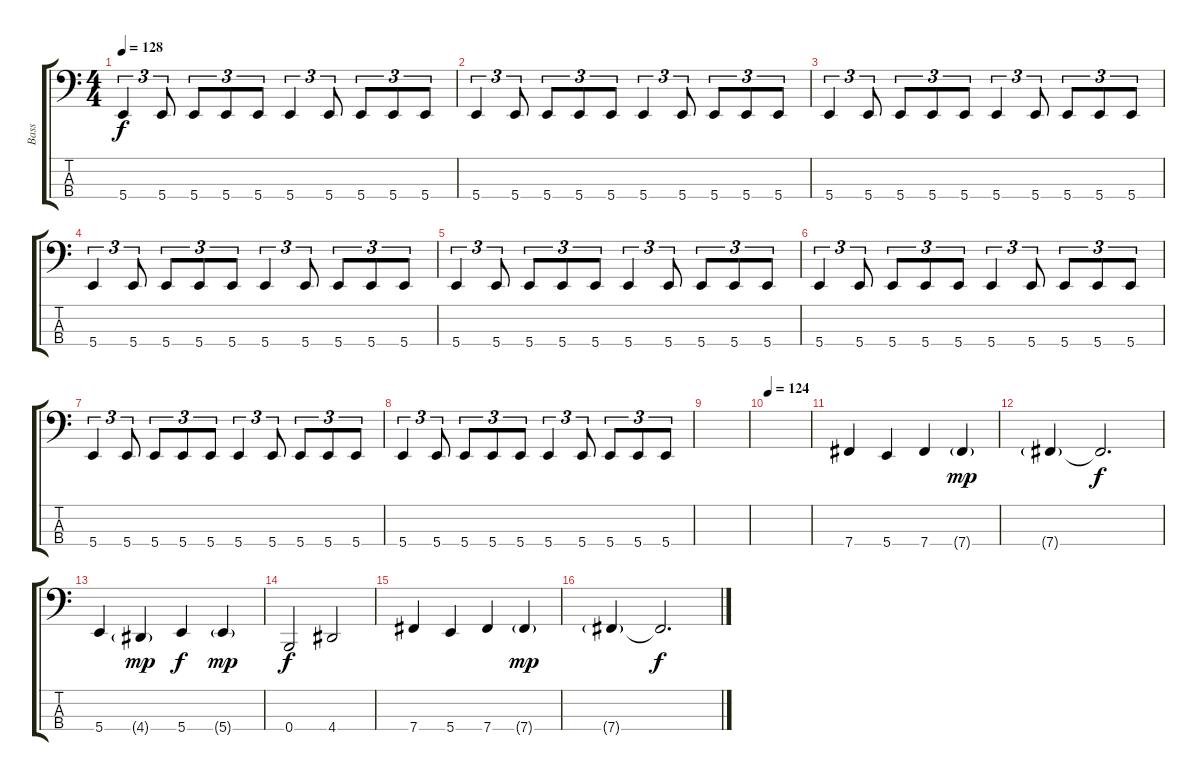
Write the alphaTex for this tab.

\track ("Bass" "Bass") {instrument electricbassfinger}
\staff {score tabs}
\tuning (E2 B1 Gb1 B0) {hide}
\ts (4 4)
\tempo 128
\clef f4
\ks c
5.4.4{tu (3 2) dy f} 5.4.8{tu (3 2)} 5.4.8{tu (3 2)} 5.4.8{tu (3 2)} 5.4.8{tu (3 2)} 5.4.4{tu (3 2)} 5.4.8{tu (3 2)} 5.4.8{tu (3 2)} 5.4.8{tu (3 2)} 5.4.8{tu (3 2)} |
5.4.4{tu (3 2)} 5.4.8{tu (3 2)} 5.4.8{tu (3 2)} 5.4.8{tu (3 2)} 5.4.8{tu (3 2)} 5.4.4{tu (3 2)} 5.4.8{tu (3 2)} 5.4.8{tu (3 2)} 5.4.8{tu (3 2)} 5.4.8{tu (3 2)} |
5.4.4{tu (3 2)} 5.4.8{tu (3 2)} 5.4.8{tu (3 2)} 5.4.8{tu (3 2)} 5.4.8{tu (3 2)} 5.4.4{tu (3 2)} 5.4.8{tu (3 2)} 5.4.8{tu (3 2)} 5.4.8{tu (3 2)} 5.4.8{tu (3 2)} |
5.4.4{tu (3 2)} 5.4.8{tu (3 2)} 5.4.8{tu (3 2)} 5.4.8{tu (3 2)} 5.4.8{tu (3 2)} 5.4.4{tu (3 2)} 5.4.8{tu (3 2)} 5.4.8{tu (3 2)} 5.4.8{tu (3 2)} 5.4.8{tu (3 2)} |
5.4.4{tu (3 2)} 5.4.8{tu (3 2)} 5.4.8{tu (3 2)} 5.4.8{tu (3 2)} 5.4.8{tu (3 2)} 5.4.4{tu (3 2)} 5.4.8{tu (3 2)} 5.4.8{tu (3 2)} 5.4.8{tu (3 2)} 5.4.8{tu (3 2)} |
5.4.4{tu (3 2)} 5.4.8{tu (3 2)} 5.4.8{tu (3 2)} 5.4.8{tu (3 2)} 5.4.8{tu (3 2)} 5.4.4{tu (3 2)} 5.4.8{tu (3 2)} 5.4.8{tu (3 2)} 5.4.8{tu (3 2)} 5.4.8{tu (3 2)} |
5.4.4{tu (3 2)} 5.4.8{tu (3 2)} 5.4.8{tu (3 2)} 5.4.8{tu (3 2)} 5.4.8{tu (3 2)} 5.4.4{tu (3 2)} 5.4.8{tu (3 2)} 5.4.8{tu (3 2)} 5.4.8{tu (3 2)} 5.4.8{tu (3 2)} |
5.4.4{tu (3 2)} 5.4.8{tu (3 2)} 5.4.8{tu (3 2)} 5.4.8{tu (3 2)} 5.4.8{tu (3 2)} 5.4.4{tu (3 2)} 5.4.8{tu (3 2)} 5.4.8{tu (3 2)} 5.4.8{tu (3 2)} 5.4.8{tu (3 2)} |
|
\tempo 124
|
7.4.4 5.4.4 7.4.4 7.4{g}.4{dy mp} |
7.4{g}.4 7.4{t}.2{d dy f} |
5.4.4 4.4{g}.4{dy mp} 5.4.4{dy f} 5.4{g}.4{dy mp} |
0.4.2{dy f} 4.4.2 |
7.4.4 5.4.4 7.4.4 7.4{g}.4{dy mp} |
7.4{g}.4 7.4{t}.2{d dy f}
